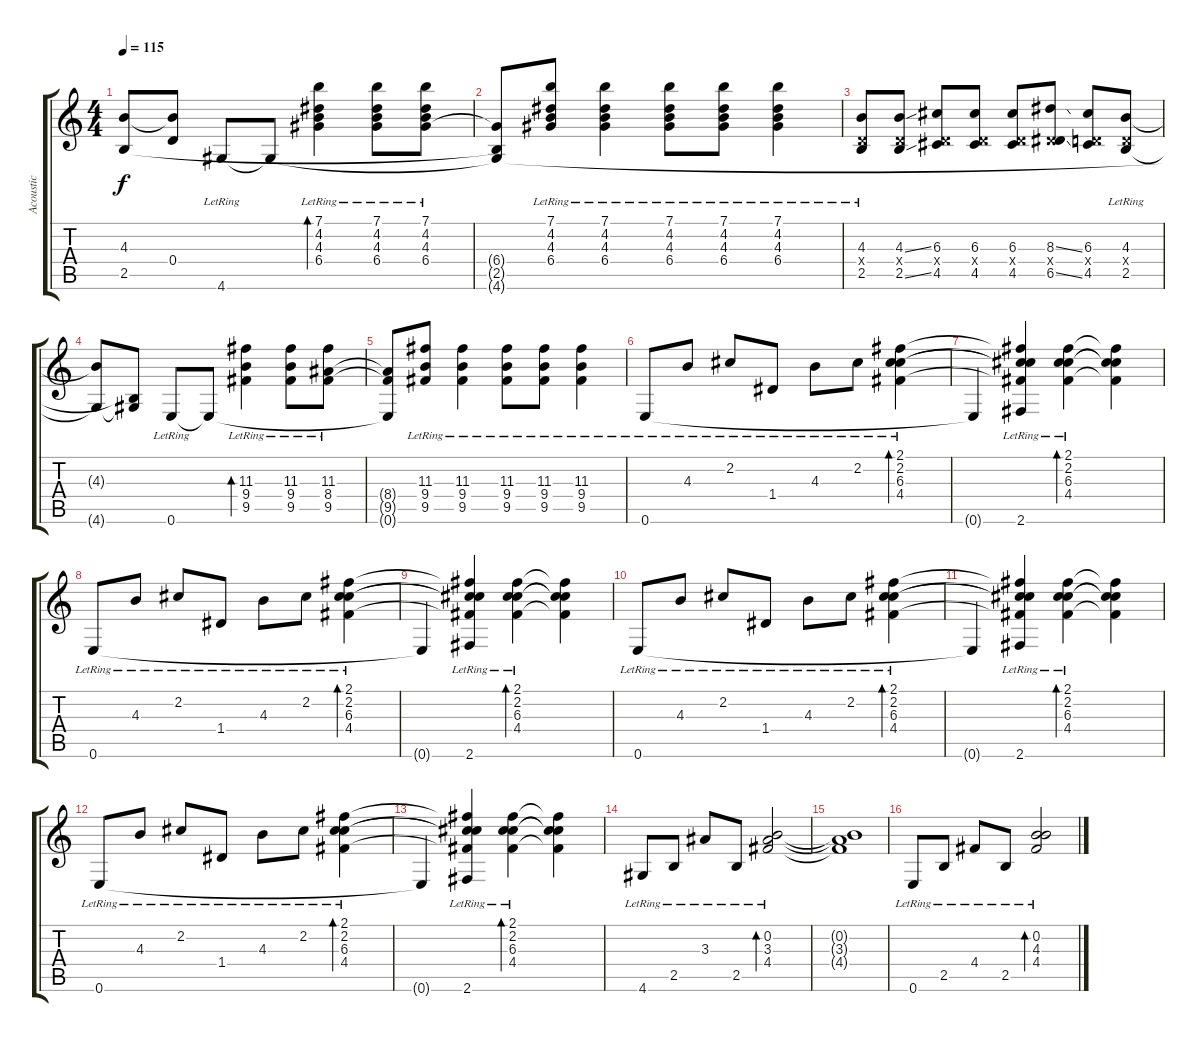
\track ("Acoustic" "Acoustic") {instrument acousticguitarsteel}
\staff {score tabs}
\tuning (E4 B3 G3 D3 A2 E2) {hide}
\ts (4 4)
\tempo 115
\clef g2
\ks c
(4.3{t} 2.5{t}).8{dy f} (4.3{t} 0.4{t}).8 4.6{lr}.8 4.6{t}.8 (7.1 4.2 4.3{lr} 6.4{lr}).4{bd 240} (7.1 4.2 4.3{lr} 6.4{lr}).8 (7.1 4.2 4.3{lr} 6.4{lr}).8 |
(6.4{t} 2.5{t} 4.6{t}).8 (7.1 4.2 4.3{lr} 6.4).8 (7.1 4.2 4.3{lr} 6.4{lr}).4 (7.1 4.2 4.3{lr} 6.4{lr}).8 (7.1 4.2 4.3{lr} 6.4{lr}).8 (7.1 4.2 4.3{lr} 6.4{lr}).4 |
(4.3{lr} 0.4{x} 2.5{lr}).8 (4.3{ss} 0.4{x} 2.5{ss}).8 (6.3 0.4{x} 4.5).8 (6.3 0.4{x} 4.5).8 (6.3 0.4{x} 4.5).8 (8.3{ss} 0.4{x} 6.5{ss}).8 (6.3 0.4{x} 4.5).8 (4.3{lr} 0.4{x} 2.5{lr}).8 |
(4.3{t} 4.6{t}).8 (2.5{t} 4.6{t}).8 0.6{lr}.8 0.6{t}.8 (11.3{lr} 9.4{lr} 9.5).4{bd 240} (11.3{lr} 9.4{lr} 9.5).8 (11.3{lr} 8.4{lr} 9.5).8 |
(8.4{t} 9.5{t} 0.6{t}).8 (11.3{lr} 9.4 9.5).8 (11.3{lr} 9.4{lr} 9.5).4 (11.3{lr} 9.4{lr} 9.5).8 (11.3{lr} 9.4{lr} 9.5).8 (11.3{lr} 9.4{lr} 9.5).4 |
0.6{lr}.8 4.3{lr}.8 2.2{lr}.8 1.4{lr}.8 4.3{lr}.8 2.2{lr}.8 (2.1{lr} 2.2{lr} 6.3{lr} 4.4{lr}).4{bd 240} |
0.6{t}.4 (2.1{t} 2.2{t} 6.3{t} 4.4{t} 2.6{lr}).4 (2.1{lr} 2.2{lr} 6.3{lr} 4.4{lr}).4{bd 240} (2.1{t} 2.2{t} 6.3{t} 4.4{t}).4 |
0.6{lr}.8 4.3{lr}.8 2.2{lr}.8 1.4{lr}.8 4.3{lr}.8 2.2{lr}.8 (2.1{lr} 2.2{lr} 6.3{lr} 4.4{lr}).4{bd 240} |
0.6{t}.4 (2.1{t} 2.2{t} 6.3{t} 4.4{t} 2.6{lr}).4 (2.1{lr} 2.2{lr} 6.3{lr} 4.4{lr}).4{bd 240} (2.1{t} 2.2{t} 6.3{t} 4.4{t}).4 |
0.6{lr}.8 4.3{lr}.8 2.2{lr}.8 1.4{lr}.8 4.3{lr}.8 2.2{lr}.8 (2.1{lr} 2.2{lr} 6.3{lr} 4.4{lr}).4{bd 240} |
0.6{t}.4 (2.1{t} 2.2{t} 6.3{t} 4.4{t} 2.6{lr}).4 (2.1{lr} 2.2{lr} 6.3{lr} 4.4{lr}).4{bd 240} (2.1{t} 2.2{t} 6.3{t} 4.4{t}).4 |
0.6{lr}.8 4.3{lr}.8 2.2{lr}.8 1.4{lr}.8 4.3{lr}.8 2.2{lr}.8 (2.1{lr} 2.2{lr} 6.3{lr} 4.4{lr}).4{bd 240} |
0.6{t}.4 (2.1{t} 2.2{t} 6.3{t} 4.4{t} 2.6{lr}).4 (2.1{lr} 2.2{lr} 6.3{lr} 4.4{lr}).4{bd 240} (2.1{t} 2.2{t} 6.3{t} 4.4{t}).4 |
4.6{lr}.8 2.5{lr}.8 3.3{lr}.8 2.5{lr}.8 (0.2{lr} 3.3{lr} 4.4).2{bd 240} |
(0.2{t} 3.3{t} 4.4{t}).1 |
0.6{lr}.8 2.5{lr}.8 4.4{lr}.8 2.5{lr}.8 (0.2{lr} 4.3{lr} 4.4{lr}).2{bd 240}
